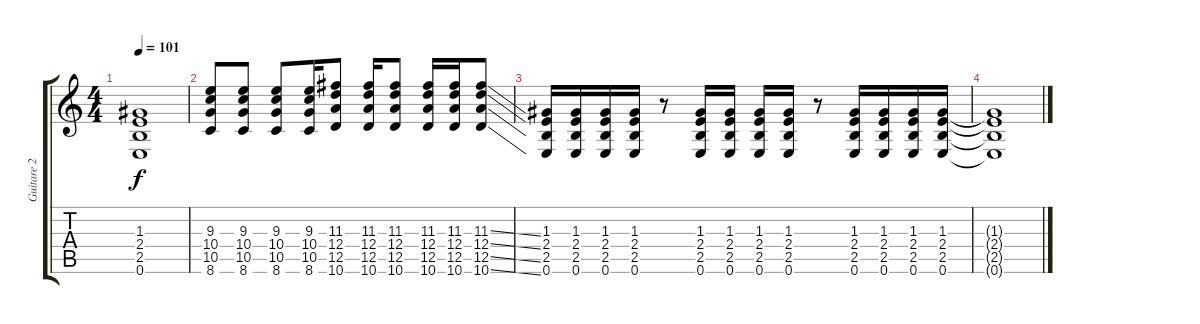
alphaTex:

\track ("Guitare 2 Perry" "Guitare 2 ") {instrument acousticguitarsteel}
\staff {score tabs}
\tuning (E4 B3 G3 D3 A2 E2) {hide}
\ts (4 4)
\tempo 101
\clef g2
\ks c
(1.3 2.4 2.5 0.6).1{dy f} |
(9.3 10.4 10.5 8.6).8 (9.3 10.4 10.5 8.6).8 (9.3 10.4 10.5 8.6).8 (9.3 10.4 10.5 8.6).16 (11.3 12.4 12.5 10.6).8 (11.3 12.4 12.5 10.6).16 (11.3 12.4 12.5 10.6).8 (11.3 12.4 12.5 10.6).16 (11.3 12.4 12.5 10.6).16 (11.3{ss} 12.4{ss} 12.5{ss} 10.6{ss}).8 |
(1.3 2.4 2.5 0.6).16 (1.3 2.4 2.5 0.6).16 (1.3 2.4 2.5 0.6).16 (1.3 2.4 2.5 0.6).16 r.8 (1.3 2.4 2.5 0.6).16 (1.3 2.4 2.5 0.6).16 (1.3 2.4 2.5 0.6).16 (1.3 2.4 2.5 0.6).16 r.8 (1.3 2.4 2.5 0.6).16 (1.3 2.4 2.5 0.6).16 (1.3 2.4 2.5 0.6).16 (1.3 2.4 2.5 0.6).16 |
(1.3{t} 2.4{t} 2.5{t} 0.6{t}).1
